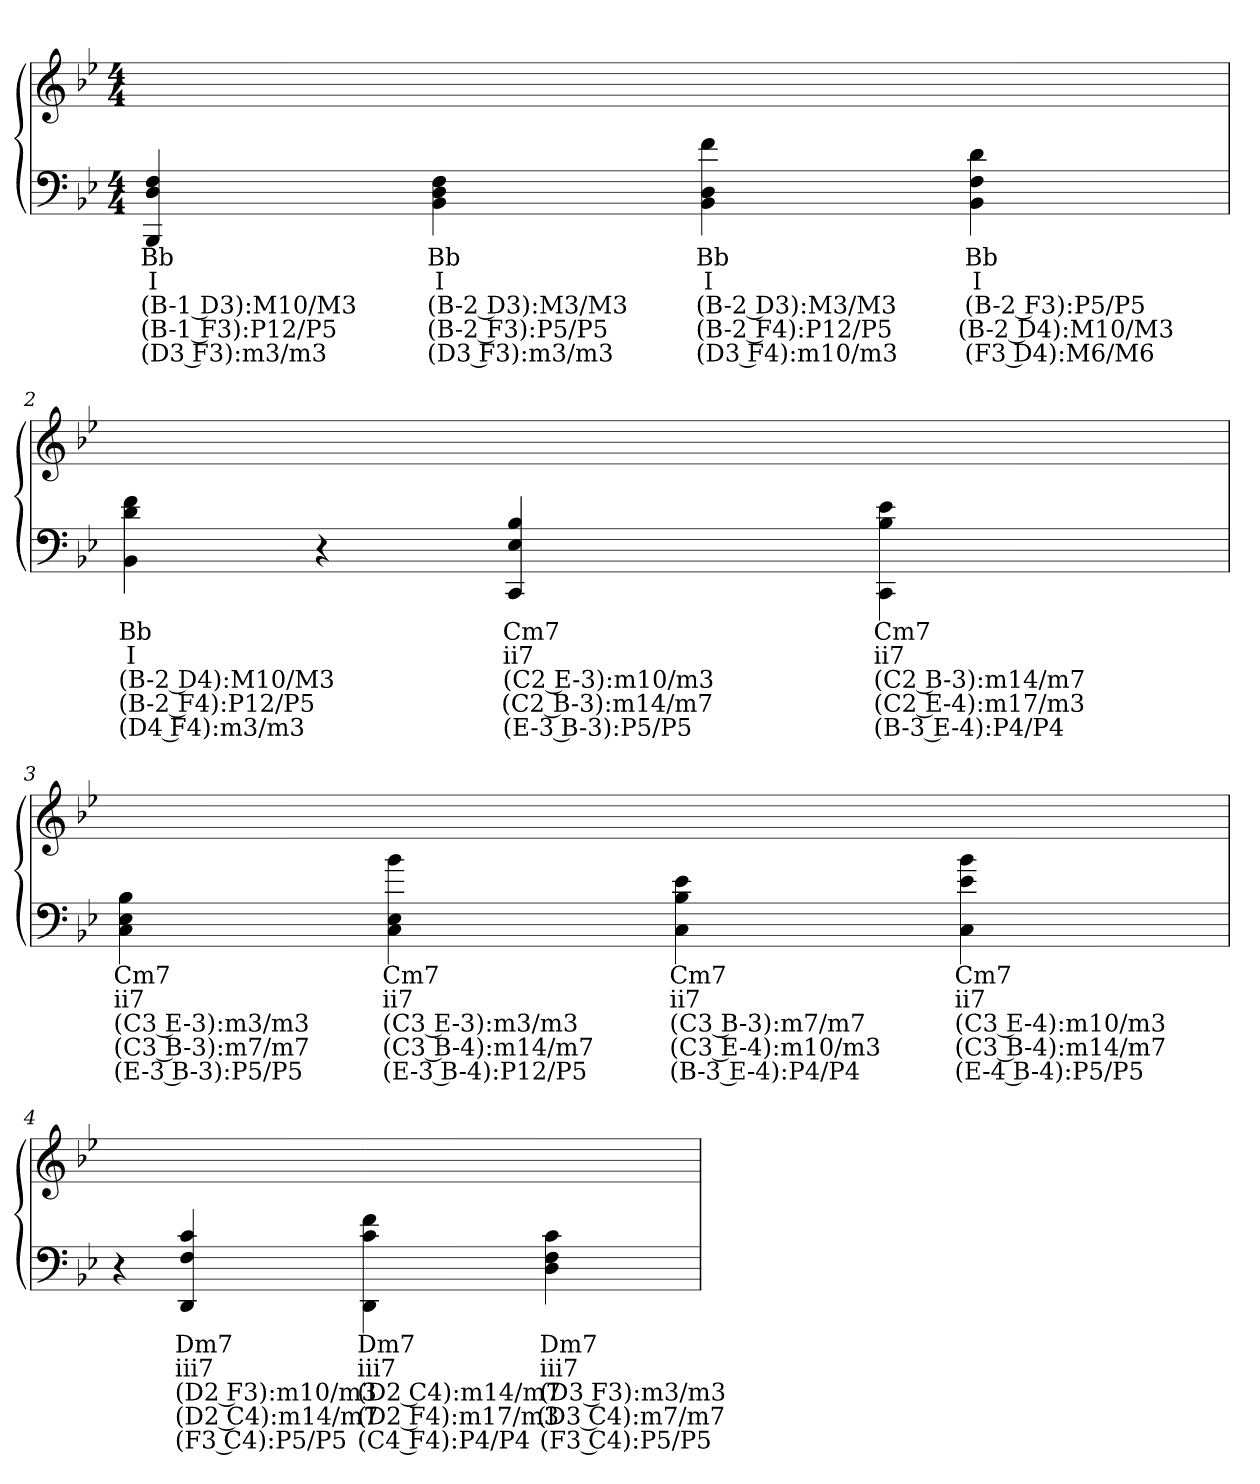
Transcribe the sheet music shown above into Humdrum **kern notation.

**kern	**text	**text	**text	**text	**text	**kern
*part2	*part2	*part2	*part2	*part2	*part2	*part1
*staff2	*staff2	*staff2	*staff2	*staff2	*staff2	*staff1
*clefF4	*	*	*	*	*	*clefG2
*k[b-e-]	*	*	*	*	*	*k[b-e-]
*B-:	*	*	*	*	*	*B-:
*M4/4	*	*	*	*	*	*M4/4
*MM60	*	*	*	*	*	*MM60
=1	=1	=1	=1	=1	=1	=1
4BBB- 4D 4F	Bb	I	(B-1 D3):M10/M3	(B-1 F3):P12/P5	(D3 F3):m3/m3	1ryy
4BB- 4D 4F	Bb	I	(B-2 D3):M3/M3	(B-2 F3):P5/P5	(D3 F3):m3/m3	.
4BB- 4D 4f	Bb	I	(B-2 D3):M3/M3	(B-2 F4):P12/P5	(D3 F4):m10/m3	.
4BB- 4F 4d	Bb	I	(B-2 F3):P5/P5	(B-2 D4):M10/M3	(F3 D4):M6/M6	.
=2	=2	=2	=2	=2	=2	=2
4BB- 4d 4f	Bb	I	(B-2 D4):M10/M3	(B-2 F4):P12/P5	(D4 F4):m3/m3	1ryy
4r	.	.	.	.	.	.
4CC 4E- 4B-	Cm7	ii7	(C2 E-3):m10/m3	(C2 B-3):m14/m7	(E-3 B-3):P5/P5	.
4CC 4B- 4e-	Cm7	ii7	(C2 B-3):m14/m7	(C2 E-4):m17/m3	(B-3 E-4):P4/P4	.
=3	=3	=3	=3	=3	=3	=3
4C 4E- 4B-	Cm7	ii7	(C3 E-3):m3/m3	(C3 B-3):m7/m7	(E-3 B-3):P5/P5	1ryy
4C 4E- 4b-	Cm7	ii7	(C3 E-3):m3/m3	(C3 B-4):m14/m7	(E-3 B-4):P12/P5	.
4C 4B- 4e-	Cm7	ii7	(C3 B-3):m7/m7	(C3 E-4):m10/m3	(B-3 E-4):P4/P4	.
4C 4e- 4b-	Cm7	ii7	(C3 E-4):m10/m3	(C3 B-4):m14/m7	(E-4 B-4):P5/P5	.
=4	=4	=4	=4	=4	=4	=4
4r	.	.	.	.	.	1ryy
4DD 4F 4c	Dm7	iii7	(D2 F3):m10/m3	(D2 C4):m14/m7	(F3 C4):P5/P5	.
4DD 4c 4f	Dm7	iii7	(D2 C4):m14/m7	(D2 F4):m17/m3	(C4 F4):P4/P4	.
4D 4F 4c	Dm7	iii7	(D3 F3):m3/m3	(D3 C4):m7/m7	(F3 C4):P5/P5	.
=	=	=	=	=	=	=
*-	*-	*-	*-	*-	*-	*-
